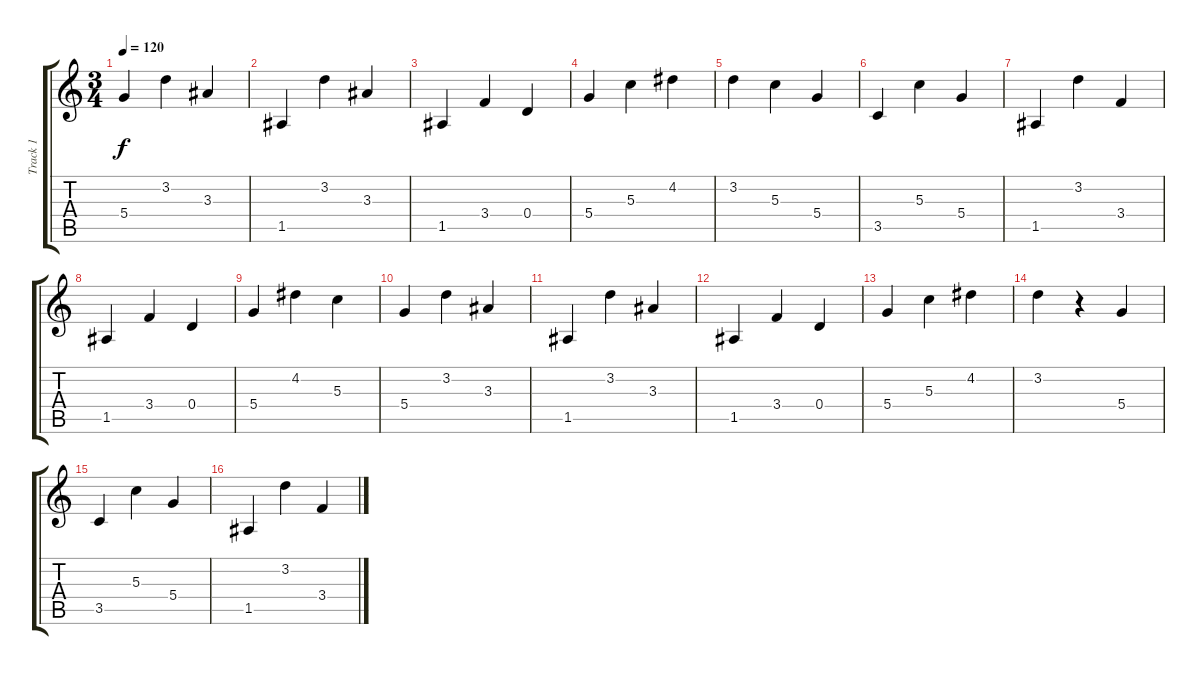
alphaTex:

\track ("Track 1" "Track 1") {instrument electricguitarclean}
\staff {score tabs}
\tuning (E4 B3 G3 D3 A2 E2) {hide}
\ts (3 4)
\tempo 120
\clef g2
\ks c
5.4.4{dy f} 3.2.4 3.3.4 |
1.5.4 3.2.4 3.3.4 |
1.5.4 3.4.4 0.4.4 |
5.4.4 5.3.4 4.2.4 |
3.2.4 5.3.4 5.4.4 |
3.5.4 5.3.4 5.4.4 |
1.5.4 3.2.4 3.4.4 |
1.5.4 3.4.4 0.4.4 |
5.4.4 4.2.4 5.3.4 |
5.4.4 3.2.4 3.3.4 |
1.5.4 3.2.4 3.3.4 |
1.5.4 3.4.4 0.4.4 |
5.4.4 5.3.4 4.2.4 |
3.2.4 r.4 5.4.4 |
3.5.4 5.3.4 5.4.4 |
1.5.4 3.2.4 3.4.4
